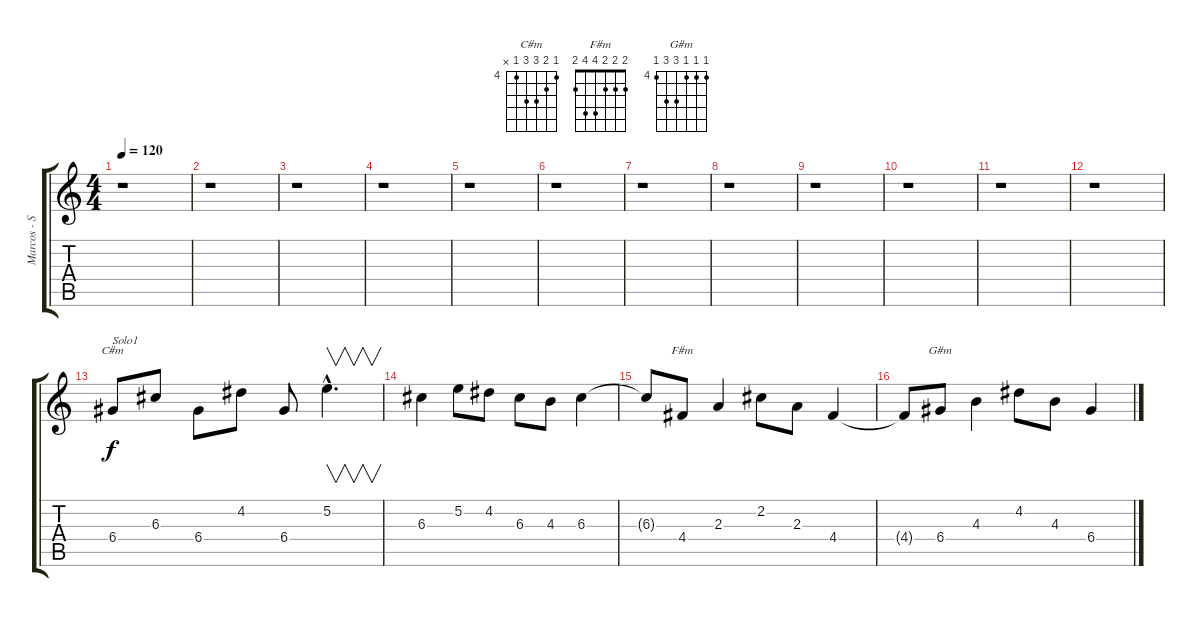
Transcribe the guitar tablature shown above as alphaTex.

\track ("Marcos - Solos" "Marcos - S") {instrument distortionguitar}
\staff {score tabs}
\tuning (E4 B3 G3 D3 A2 E2) {hide}
\chord ("C#m" 4 5 6 6 4 x) {firstfret 4}
\chord ("F#m" 2 2 2 4 4 2)
\chord ("G#m" 4 4 4 6 6 4) {firstfret 4}
\ts (4 4)
\tempo 120
\clef g2
\ks c
r.1{dy f} |
r.1 |
r.1 |
r.1 |
r.1 |
r.1 |
r.1 |
r.1 |
r.1 |
r.1 |
r.1 |
r.1 |
6.4.8{ch "C#m" txt "Solo1"} 6.3.8 6.4.8 4.2.8 6.4.8 5.2{hac}.4{v d} |
6.3.4 5.2.8 4.2.8 6.3.8 4.3.8 6.3.4 |
6.3{t}.8 4.4.8{ch "F#m"} 2.3.4 2.2.8 2.3.8 4.4.4 |
4.4{t}.8 6.4.8{ch "G#m"} 4.3.4 4.2.8 4.3.8 6.4.4
